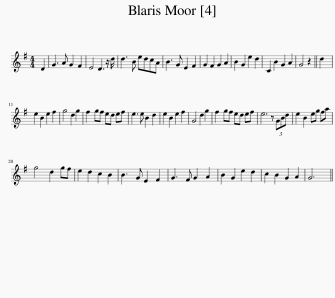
X:1
L:1/8
M:4/4
I:linebreak $
K:G
V:1 treble
V:1
 D2 | G3 A G2 F2 | E4 D3 z/ d/ | d3 B edcA | B3 G E2 F2 | %5
 G2 F2 G2 A2 | B2 G2 e2 d2 | C2 B2 G2 A2 | G4 z2 || d2 |$ %10
 e2 B2 e2 f2 | g4 d2 g2 | f2 gf ed ef | e3 e B2 d2 | e2 B2 e2 f2 | %15
 G4 d2 g2 | f2 gf ed ef | e6 z (3GBd | e2 B2 eg fa |$ g4 d2 gf | %20
 e2 d2 c2 B2 | B3 G E2 F2 | G3 F G2 A2 | B2 G2 e2 d2 | c2 B2 G2 A2 | %25
 G6 || %26
